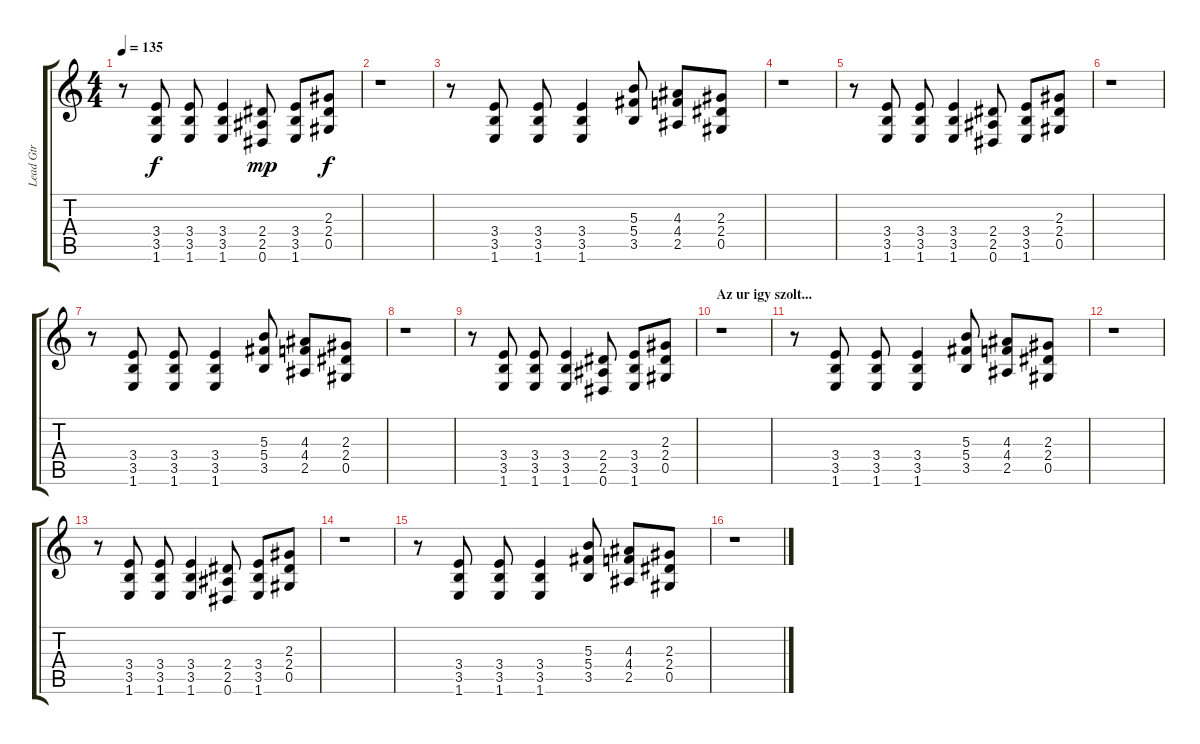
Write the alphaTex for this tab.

\track ("Lead Gtr" "Lead Gtr") {instrument distortionguitar}
\staff {score tabs}
\tuning (Eb4 Bb3 Gb3 Db3 Ab2 Eb2) {hide}
\ts (4 4)
\tempo 135
\clef g2
\ks c
r.8{dy f instrument distortionguitar} (3.4 3.5 1.6).8 (3.4 3.5 1.6).8 (3.4 3.5 1.6).4 (2.4 2.5 0.6).8{dy mp} (3.4 3.5 1.6).8 (2.3 2.4 0.5).8{dy f} |
r.1 |
r.8 (3.4 3.5 1.6).8 (3.4 3.5 1.6).8 (3.4 3.5 1.6).4 (5.3 5.4 3.5).8 (4.3 4.4 2.5).8 (2.3 2.4 0.5).8 |
r.1 |
r.8 (3.4 3.5 1.6).8 (3.4 3.5 1.6).8 (3.4 3.5 1.6).4 (2.4 2.5 0.6).8 (3.4 3.5 1.6).8 (2.3 2.4 0.5).8 |
r.1 |
r.8 (3.4 3.5 1.6).8 (3.4 3.5 1.6).8 (3.4 3.5 1.6).4 (5.3 5.4 3.5).8 (4.3 4.4 2.5).8 (2.3 2.4 0.5).8 |
r.1 |
r.8 (3.4 3.5 1.6).8 (3.4 3.5 1.6).8 (3.4 3.5 1.6).4 (2.4 2.5 0.6).8 (3.4 3.5 1.6).8 (2.3 2.4 0.5).8 |
\section ("" "Az ur igy szolt...")
r.1 |
r.8 (3.4 3.5 1.6).8 (3.4 3.5 1.6).8 (3.4 3.5 1.6).4 (5.3 5.4 3.5).8 (4.3 4.4 2.5).8 (2.3 2.4 0.5).8 |
r.1 |
r.8 (3.4 3.5 1.6).8 (3.4 3.5 1.6).8 (3.4 3.5 1.6).4 (2.4 2.5 0.6).8 (3.4 3.5 1.6).8 (2.3 2.4 0.5).8 |
r.1 |
r.8 (3.4 3.5 1.6).8 (3.4 3.5 1.6).8 (3.4 3.5 1.6).4 (5.3 5.4 3.5).8 (4.3 4.4 2.5).8 (2.3 2.4 0.5).8 |
r.1
